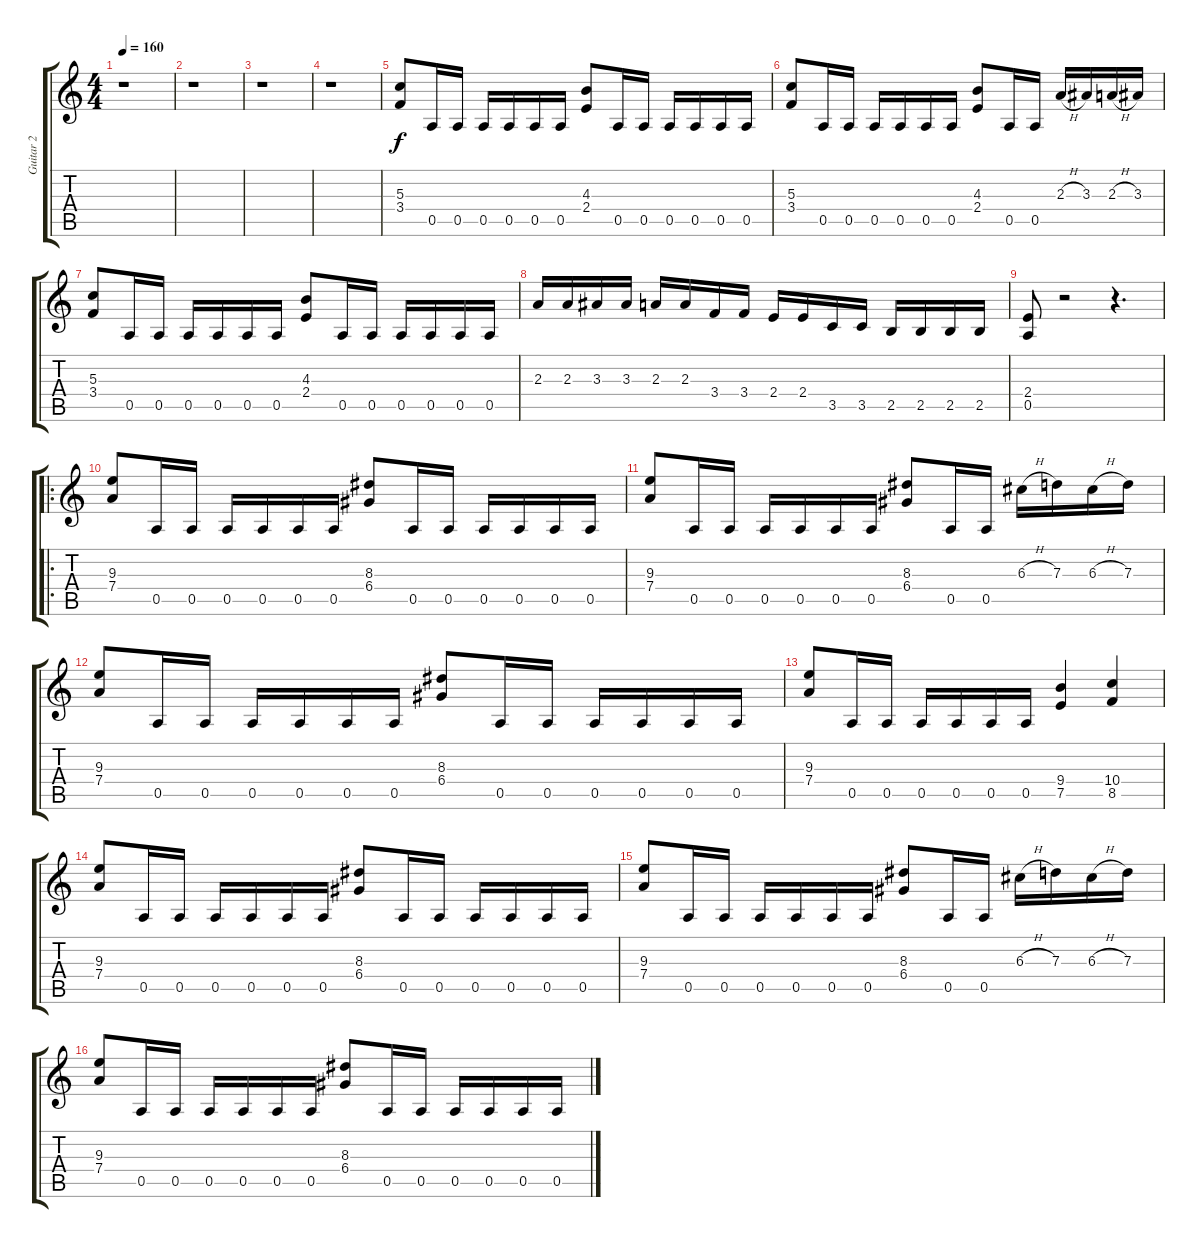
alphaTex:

\track ("Guitar 2" "Guitar 2") {instrument distortionguitar}
\staff {score tabs}
\tuning (E4 B3 G3 D3 A2 E2) {hide}
\ts (4 4)
\tempo 160
\clef g2
\ks c
r.1{dy f instrument distortionguitar} |
r.1 |
r.1 |
r.1 |
(5.3 3.4).8 0.5.16 0.5.16 0.5.16 0.5.16 0.5.16 0.5.16 (4.3 2.4).8 0.5.16 0.5.16 0.5.16 0.5.16 0.5.16 0.5.16 |
(5.3 3.4).8 0.5.16 0.5.16 0.5.16 0.5.16 0.5.16 0.5.16 (4.3 2.4).8 0.5.16 0.5.16 2.3{h}.16 3.3.16 2.3{h}.16 3.3.16 |
(5.3 3.4).8 0.5.16 0.5.16 0.5.16 0.5.16 0.5.16 0.5.16 (4.3 2.4).8 0.5.16 0.5.16 0.5.16 0.5.16 0.5.16 0.5.16 |
2.3.16 2.3.16 3.3.16 3.3.16 2.3.16 2.3.16 3.4.16 3.4.16 2.4.16 2.4.16 3.5.16 3.5.16 2.5.16 2.5.16 2.5.16 2.5.16 |
(2.4 0.5).8 r.2 r.4{d} |
\ro
(9.3 7.4).8 0.5.16 0.5.16 0.5.16 0.5.16 0.5.16 0.5.16 (8.3 6.4).8 0.5.16 0.5.16 0.5.16 0.5.16 0.5.16 0.5.16 |
(9.3 7.4).8 0.5.16 0.5.16 0.5.16 0.5.16 0.5.16 0.5.16 (8.3 6.4).8 0.5.16 0.5.16 6.3{h}.16 7.3.16 6.3{h}.16 7.3.16 |
(9.3 7.4).8 0.5.16 0.5.16 0.5.16 0.5.16 0.5.16 0.5.16 (8.3 6.4).8 0.5.16 0.5.16 0.5.16 0.5.16 0.5.16 0.5.16 |
(9.3 7.4).8 0.5.16 0.5.16 0.5.16 0.5.16 0.5.16 0.5.16 (9.4 7.5).4 (10.4 8.5).4 |
(9.3 7.4).8 0.5.16 0.5.16 0.5.16 0.5.16 0.5.16 0.5.16 (8.3 6.4).8 0.5.16 0.5.16 0.5.16 0.5.16 0.5.16 0.5.16 |
(9.3 7.4).8 0.5.16 0.5.16 0.5.16 0.5.16 0.5.16 0.5.16 (8.3 6.4).8 0.5.16 0.5.16 6.3{h}.16 7.3.16 6.3{h}.16 7.3.16 |
(9.3 7.4).8 0.5.16 0.5.16 0.5.16 0.5.16 0.5.16 0.5.16 (8.3 6.4).8 0.5.16 0.5.16 0.5.16 0.5.16 0.5.16 0.5.16
